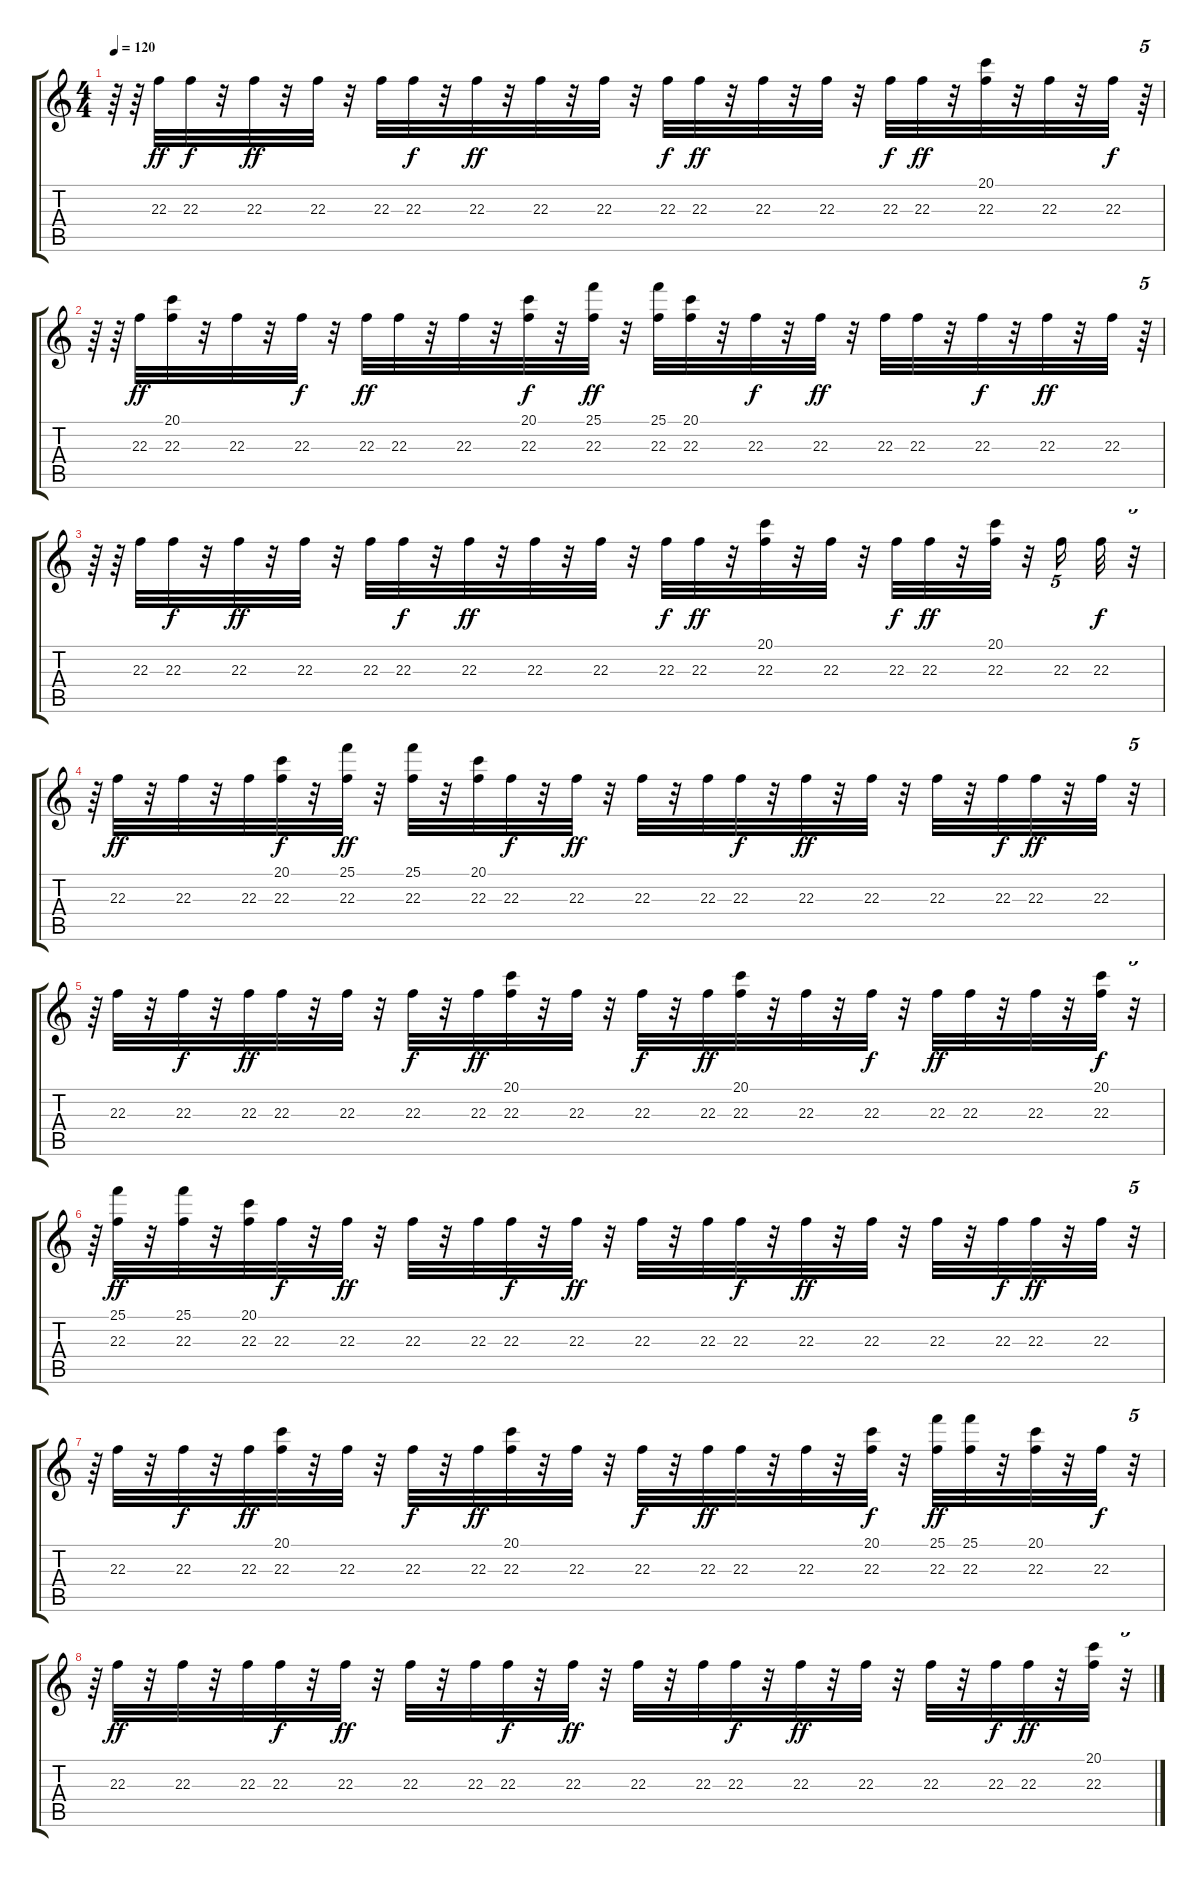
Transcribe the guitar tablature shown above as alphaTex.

\track "" {instrument ocarina}
\staff {score tabs}
\tuning (E4 B3 G3 D3 A2 E2) {hide}
\ts (4 4)
\tempo 120
\clef g2
\ks c
r.64{dy ff} r.64 22.3.32 22.3.32{dy f} r.32 22.3.32{dy ff} r.32 22.3.32 r.32 22.3.32 22.3.32{dy f} r.32 22.3.32{dy ff} r.32 22.3.32 r.32 22.3.32 r.32 22.3.32{dy f} 22.3.32{dy ff} r.32 22.3.32 r.32 22.3.32 r.32 22.3.32{dy f} 22.3.32{dy ff} r.32 (20.1 22.3).32 r.32 22.3.32 r.32 22.3.32{dy f} r.64{tu (5 4)} |
r.64 r.64 22.3.32{dy ff} (20.1 22.3).32 r.32 22.3.32 r.32 22.3.32{dy f} r.32 22.3.32{dy ff} 22.3.32 r.32 22.3.32 r.32 (20.1 22.3).32{dy f} r.32 (25.1 22.3).32{dy ff} r.32 (25.1 22.3).32 (20.1 22.3).32 r.32 22.3.32{dy f} r.32 22.3.32{dy ff} r.32 22.3.32 22.3.32 r.32 22.3.32{dy f} r.32 22.3.32{dy ff} r.32 22.3.32 r.64{tu (5 4)} |
r.64 r.64 22.3.32 22.3.32{dy f} r.32 22.3.32{dy ff} r.32 22.3.32 r.32 22.3.32 22.3.32{dy f} r.32 22.3.32{dy ff} r.32 22.3.32 r.32 22.3.32 r.32 22.3.32{dy f} 22.3.32{dy ff} r.32 (20.1 22.3).32 r.32 22.3.32 r.32 22.3.32{dy f} 22.3.32{dy ff} r.32 (20.1 22.3).32 r.32 22.3.16{tu (5 4)} 22.3.32{dy f} r.32{tu (5 4)} |
r.64 22.3.32{dy ff} r.32 22.3.32 r.32 22.3.32 (20.1 22.3).32{dy f} r.32 (25.1 22.3).32{dy ff} r.32 (25.1 22.3).32 r.32 (20.1 22.3).32 22.3.32{dy f} r.32 22.3.32{dy ff} r.32 22.3.32 r.32 22.3.32 22.3.32{dy f} r.32 22.3.32{dy ff} r.32 22.3.32 r.32 22.3.32 r.32 22.3.32{dy f} 22.3.32{dy ff} r.32 22.3.32 r.32{tu (5 4)} |
r.64 22.3.32 r.32 22.3.32{dy f} r.32 22.3.32{dy ff} 22.3.32 r.32 22.3.32 r.32 22.3.32{dy f} r.32 22.3.32{dy ff} (20.1 22.3).32 r.32 22.3.32 r.32 22.3.32{dy f} r.32 22.3.32{dy ff} (20.1 22.3).32 r.32 22.3.32 r.32 22.3.32{dy f} r.32 22.3.32{dy ff} 22.3.32 r.32 22.3.32 r.32 (20.1 22.3).32{dy f} r.32{tu (5 4)} |
r.64 (25.1 22.3).32{dy ff} r.32 (25.1 22.3).32 r.32 (20.1 22.3).32 22.3.32{dy f} r.32 22.3.32{dy ff} r.32 22.3.32 r.32 22.3.32 22.3.32{dy f} r.32 22.3.32{dy ff} r.32 22.3.32 r.32 22.3.32 22.3.32{dy f} r.32 22.3.32{dy ff} r.32 22.3.32 r.32 22.3.32 r.32 22.3.32{dy f} 22.3.32{dy ff} r.32 22.3.32 r.32{tu (5 4)} |
r.64 22.3.32 r.32 22.3.32{dy f} r.32 22.3.32{dy ff} (20.1 22.3).32 r.32 22.3.32 r.32 22.3.32{dy f} r.32 22.3.32{dy ff} (20.1 22.3).32 r.32 22.3.32 r.32 22.3.32{dy f} r.32 22.3.32{dy ff} 22.3.32 r.32 22.3.32 r.32 (20.1 22.3).32{dy f} r.32 (25.1 22.3).32{dy ff} (25.1 22.3).32 r.32 (20.1 22.3).32 r.32 22.3.32{dy f} r.32{tu (5 4)} |
r.64 22.3.32{dy ff} r.32 22.3.32 r.32 22.3.32 22.3.32{dy f} r.32 22.3.32{dy ff} r.32 22.3.32 r.32 22.3.32 22.3.32{dy f} r.32 22.3.32{dy ff} r.32 22.3.32 r.32 22.3.32 22.3.32{dy f} r.32 22.3.32{dy ff} r.32 22.3.32 r.32 22.3.32 r.32 22.3.32{dy f} 22.3.32{dy ff} r.32 (20.1 22.3).32 r.32{tu (5 4)}
